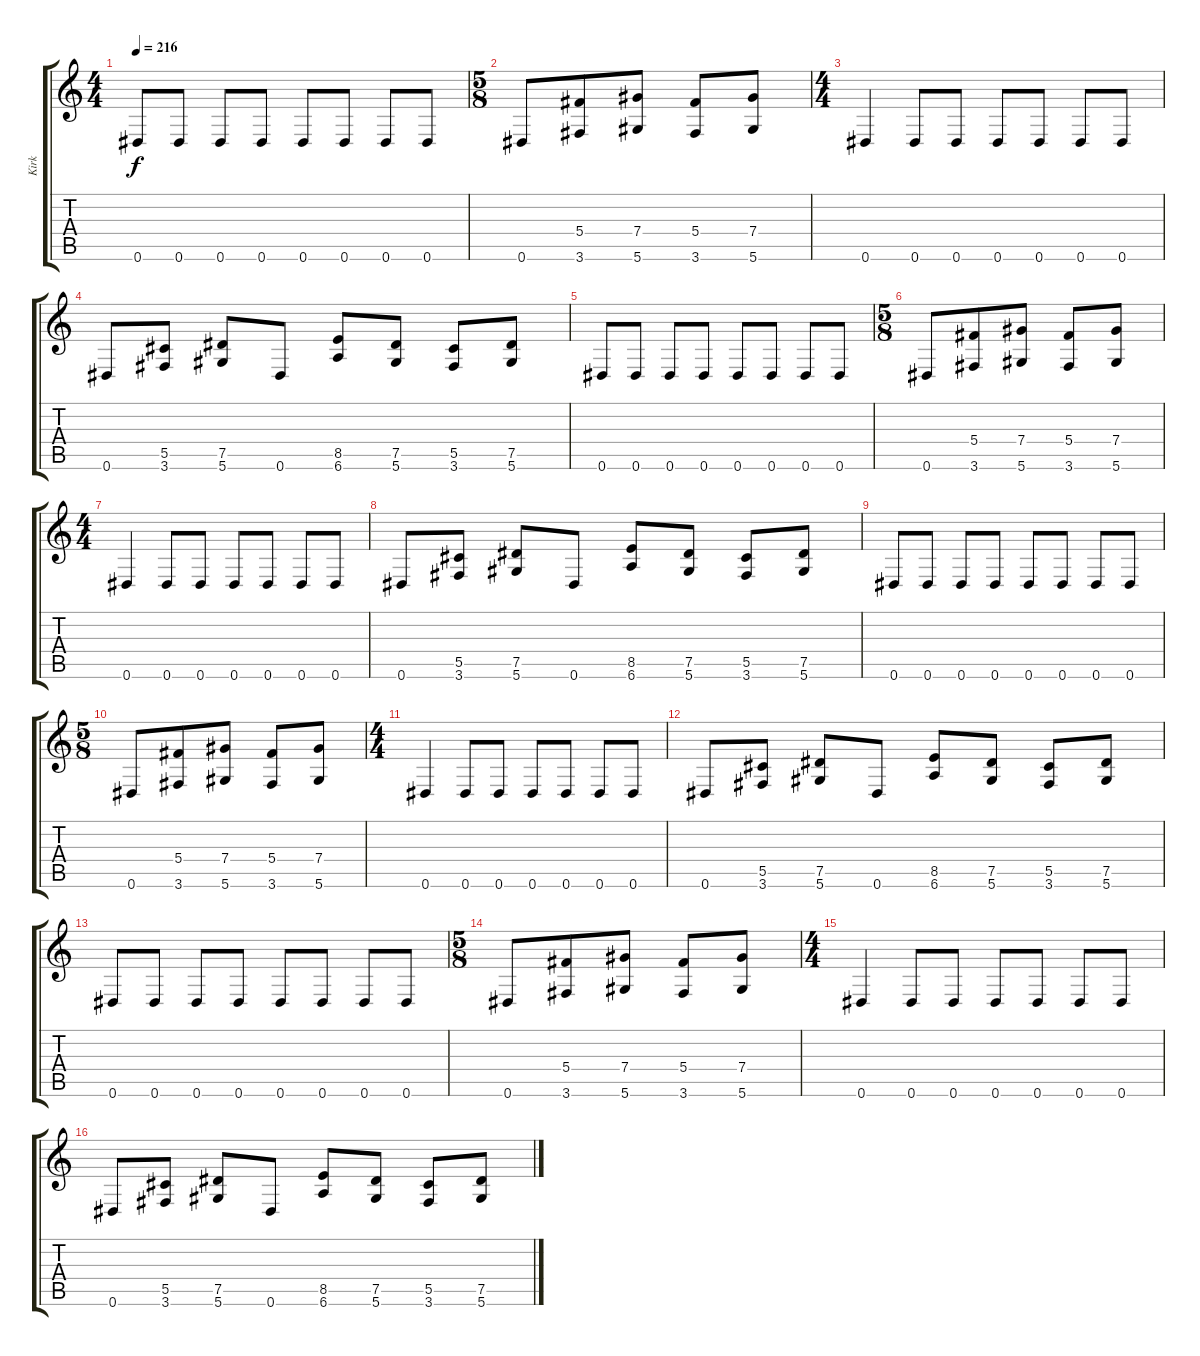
\track ("Kirk" "Kirk") {instrument distortionguitar}
\staff {score tabs}
\tuning (Eb4 Bb3 Gb3 Db3 Ab2 Eb2) {hide}
\ts (4 4)
\tempo 216
\clef g2
\ks c
0.6.8{dy f} 0.6.8 0.6.8 0.6.8 0.6.8 0.6.8 0.6.8 0.6.8 |
\ts (5 8)
0.6.8 (5.4 3.6).8 (7.4 5.6).8 (5.4 3.6).8 (7.4 5.6).8 |
\ts (4 4)
0.6.4 0.6.8 0.6.8 0.6.8 0.6.8 0.6.8 0.6.8 |
0.6.8 (5.5 3.6).8 (7.5 5.6).8 0.6.8 (8.5 6.6).8 (7.5 5.6).8 (5.5 3.6).8 (7.5 5.6).8 |
0.6.8 0.6.8 0.6.8 0.6.8 0.6.8 0.6.8 0.6.8 0.6.8 |
\ts (5 8)
0.6.8 (5.4 3.6).8 (7.4 5.6).8 (5.4 3.6).8 (7.4 5.6).8 |
\ts (4 4)
0.6.4 0.6.8 0.6.8 0.6.8 0.6.8 0.6.8 0.6.8 |
0.6.8 (5.5 3.6).8 (7.5 5.6).8 0.6.8 (8.5 6.6).8 (7.5 5.6).8 (5.5 3.6).8 (7.5 5.6).8 |
0.6.8 0.6.8 0.6.8 0.6.8 0.6.8 0.6.8 0.6.8 0.6.8 |
\ts (5 8)
0.6.8 (5.4 3.6).8 (7.4 5.6).8 (5.4 3.6).8 (7.4 5.6).8 |
\ts (4 4)
0.6.4 0.6.8 0.6.8 0.6.8 0.6.8 0.6.8 0.6.8 |
0.6.8 (5.5 3.6).8 (7.5 5.6).8 0.6.8 (8.5 6.6).8 (7.5 5.6).8 (5.5 3.6).8 (7.5 5.6).8 |
0.6.8 0.6.8 0.6.8 0.6.8 0.6.8 0.6.8 0.6.8 0.6.8 |
\ts (5 8)
0.6.8 (5.4 3.6).8 (7.4 5.6).8 (5.4 3.6).8 (7.4 5.6).8 |
\ts (4 4)
0.6.4 0.6.8 0.6.8 0.6.8 0.6.8 0.6.8 0.6.8 |
0.6.8 (5.5 3.6).8 (7.5 5.6).8 0.6.8 (8.5 6.6).8 (7.5 5.6).8 (5.5 3.6).8 (7.5 5.6).8
